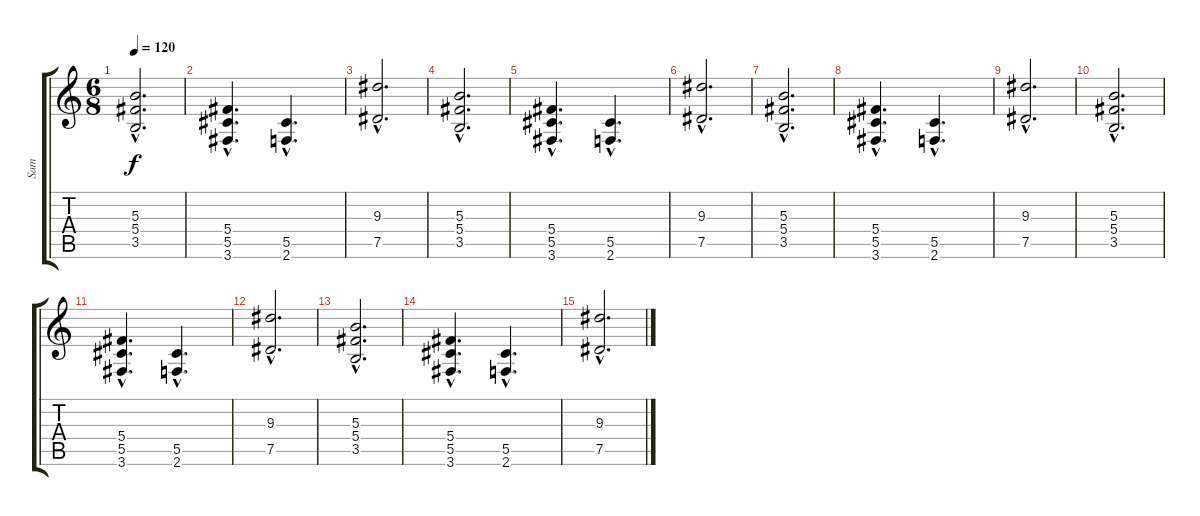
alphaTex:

\track ("Sam" "Sam") {instrument distortionguitar}
\staff {score tabs}
\tuning (Eb4 Bb3 Gb3 Db3 Ab2 Eb2) {hide}
\ts (6 8)
\tempo 120
\clef g2
\ks c
(5.3{hac} 5.4{hac} 3.5{hac}).2{d dy f} |
(5.4{hac} 5.5{hac} 3.6{hac}).4{d} (5.5{hac} 2.6{hac}).4{d} |
(9.3{hac} 7.5{hac}).2{d} |
(5.3{hac} 5.4{hac} 3.5{hac}).2{d} |
(5.4{hac} 5.5{hac} 3.6{hac}).4{d} (5.5{hac} 2.6{hac}).4{d} |
(9.3{hac} 7.5{hac}).2{d} |
(5.3{hac} 5.4{hac} 3.5{hac}).2{d} |
(5.4{hac} 5.5{hac} 3.6{hac}).4{d} (5.5{hac} 2.6{hac}).4{d} |
(9.3{hac} 7.5{hac}).2{d} |
(5.3{hac} 5.4{hac} 3.5{hac}).2{d} |
(5.4{hac} 5.5{hac} 3.6{hac}).4{d} (5.5{hac} 2.6{hac}).4{d} |
(9.3{hac} 7.5{hac}).2{d} |
(5.3{hac} 5.4{hac} 3.5{hac}).2{d} |
(5.4{hac} 5.5{hac} 3.6{hac}).4{d} (5.5{hac} 2.6{hac}).4{d} |
(9.3{hac} 7.5{hac}).2{d}
